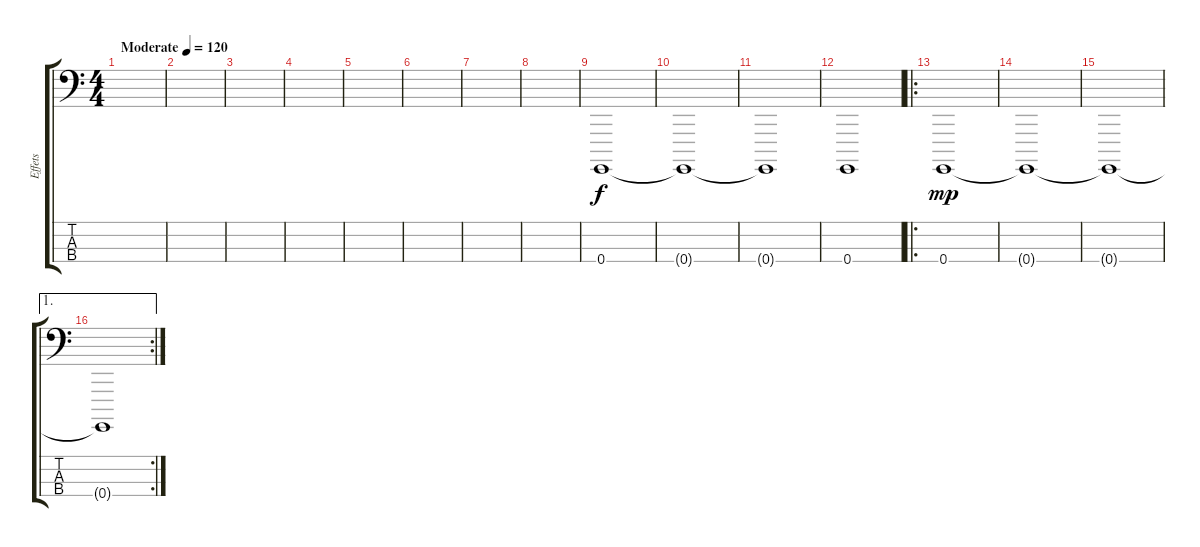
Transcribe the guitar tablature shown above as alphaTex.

\track ("Effets" "Effets") {instrument applause}
\staff {score tabs}
\tuning (E2 B1 Gb1 G0) {hide}
\ts (4 4)
\tempo (120 "Moderate")
\clef f4
\ks c
|
|
|
|
|
|
|
|
0.4.1 |
0.4{t}.1{dy f} |
0.4{t}.1 |
0.4.1 |
\ro
0.4.1{dy mp} |
0.4{t}.1 |
0.4{t}.1 |
\ae 1
\rc 2
0.4{t}.1
